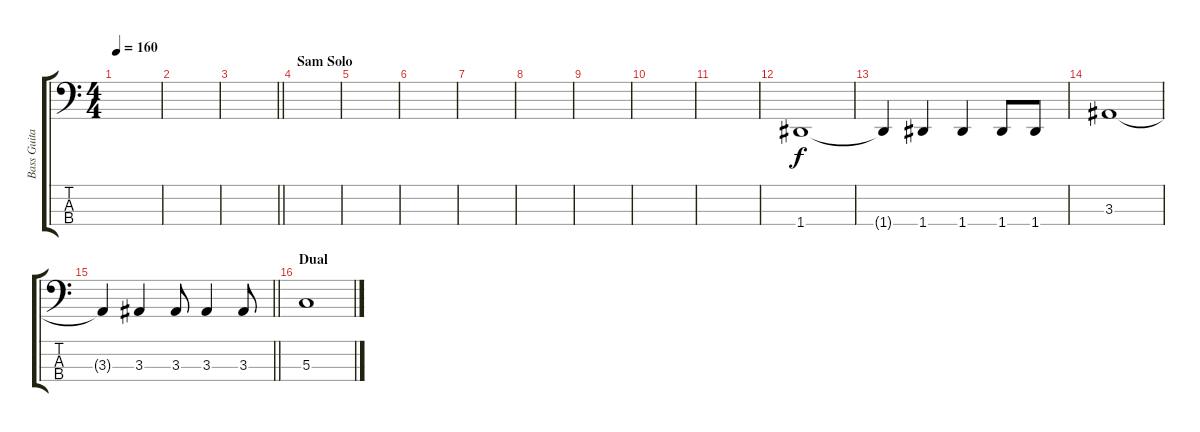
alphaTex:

\track ("Bass Guitar - Frédéric Leclercq" "Bass Guita") {instrument electricbasspick}
\staff {score tabs}
\tuning (F2 C2 G1 D1) {hide}
\ts (4 4)
\tempo 160
\clef f4
\ks c
|
|
\barLineRight lightlight
|
\section ("" "Sam Solo")
|
|
|
|
|
|
|
|
1.4.1 |
1.4{t}.4 1.4.4 1.4.4 1.4.8 1.4.8 |
3.3.1 |
\barLineRight lightlight
3.3{t}.4 3.3.4 3.3.8 3.3.4 3.3.8 |
\section ("" "Dual")
5.3.1
